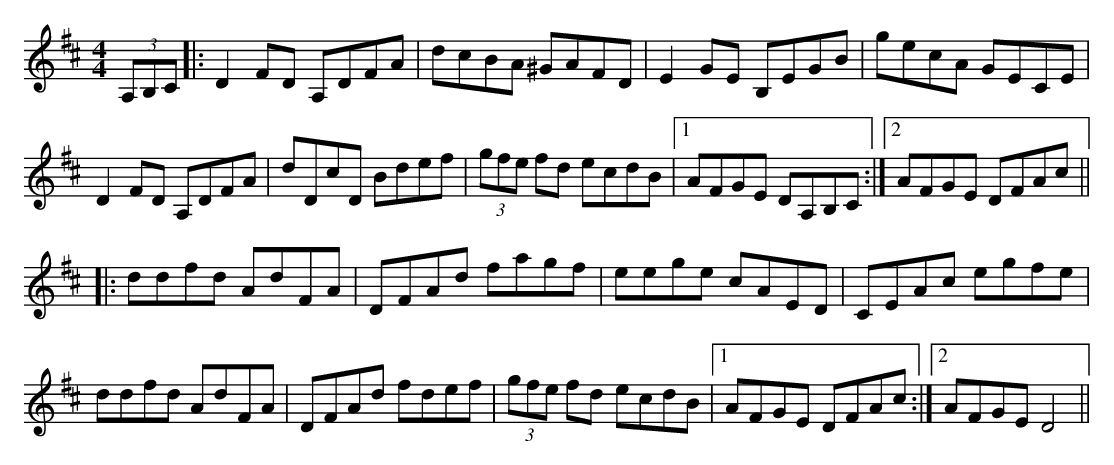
X:1
M:4/4
K:D
(3A,B,C|:D2FD A,DFA|dcBA ^GAFD|E2GE B,EGB|gecA GECE|
D2FD A,DFA|dDcD Bdef|(3gfe fd ecdB|1 AFGE DA,B,C:|2 AFGE DFAc||
|:ddfd AdFA|DFAd fagf|eege cAED|CEAc egfe|
ddfd AdFA|DFAd fdef|(3gfe fd ecdB|1 AFGE DFAc:|2 AFGE D4||
